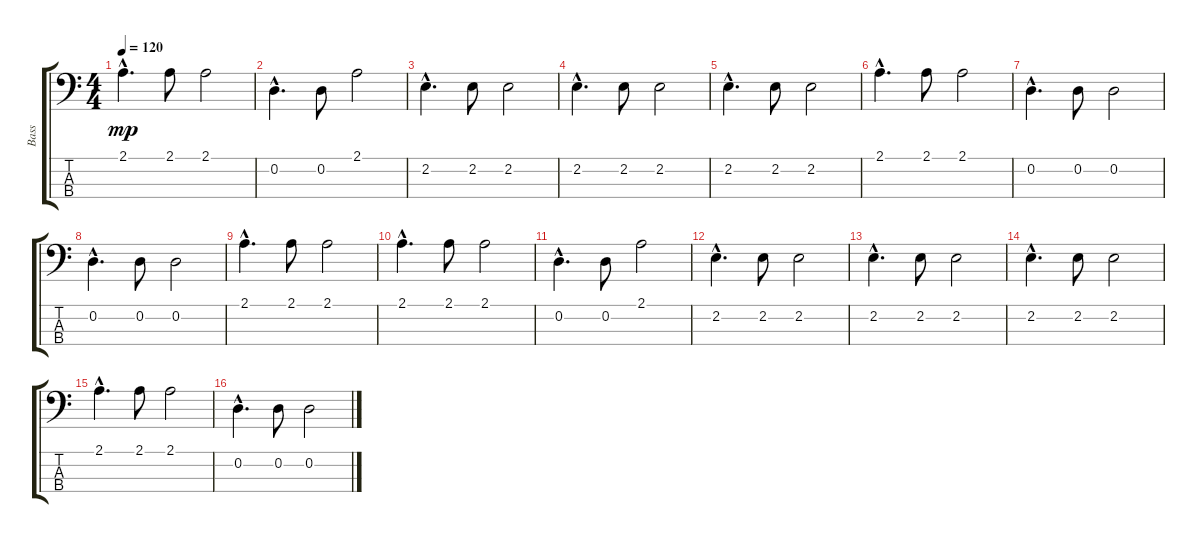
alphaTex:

\track ("Bass" "Bass") {instrument electricbasspick}
\staff {score tabs}
\tuning (G2 D2 A1 E1) {hide}
\ts (4 4)
\tempo 120
\clef f4
\ks c
2.1{hac}.4{d dy mp} 2.1.8 2.1.2 |
0.2{hac}.4{d} 0.2.8 2.1.2 |
2.2{hac}.4{d} 2.2.8 2.2.2 |
2.2{hac}.4{d} 2.2.8 2.2.2 |
2.2{hac}.4{d} 2.2.8 2.2.2 |
2.1{hac}.4{d} 2.1.8 2.1.2 |
0.2{hac}.4{d} 0.2.8 0.2.2 |
0.2{hac}.4{d} 0.2.8 0.2.2 |
2.1{hac}.4{d} 2.1.8 2.1.2 |
2.1{hac}.4{d} 2.1.8 2.1.2 |
0.2{hac}.4{d} 0.2.8 2.1.2 |
2.2{hac}.4{d} 2.2.8 2.2.2 |
2.2{hac}.4{d} 2.2.8 2.2.2 |
2.2{hac}.4{d} 2.2.8 2.2.2 |
2.1{hac}.4{d} 2.1.8 2.1.2 |
0.2{hac}.4{d} 0.2.8 0.2.2
